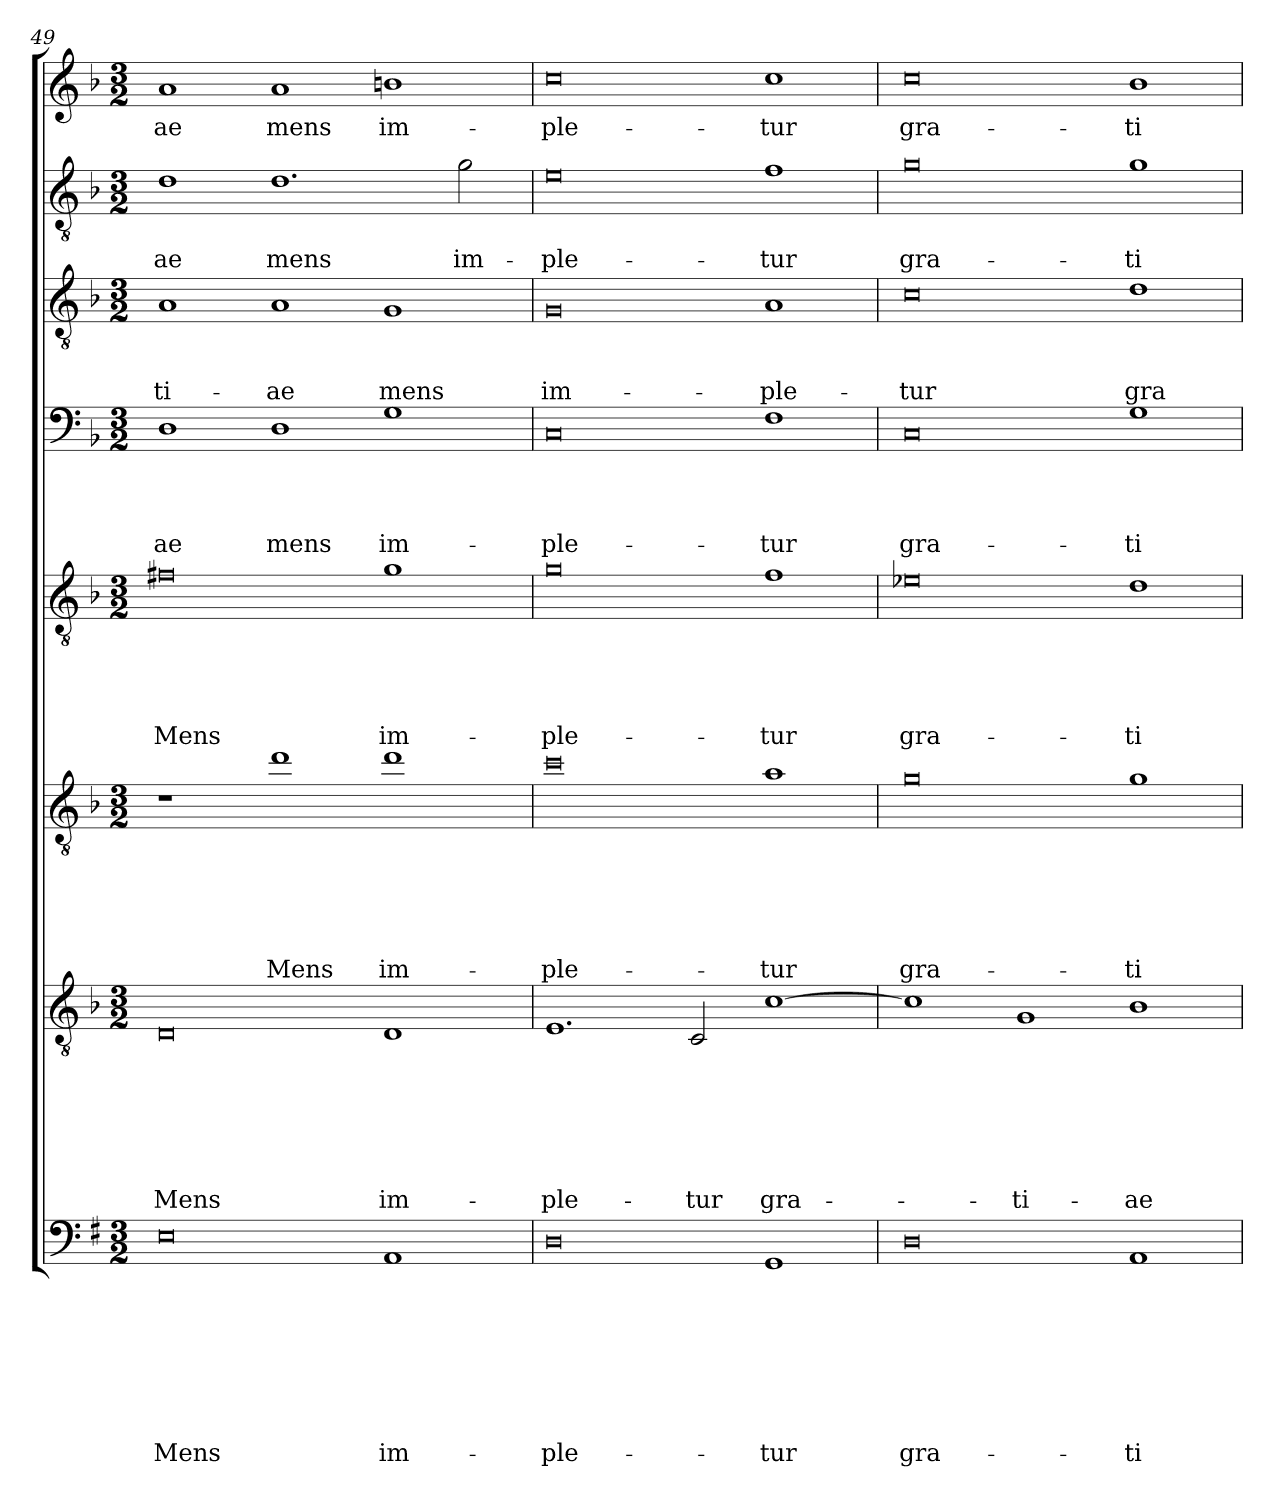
**kern	**text	**text	**text	**text	**text	**text	**text	**text	**kern	**text	**text	**text	**text	**text	**text	**text	**kern	**text	**text	**text	**text	**text	**text	**kern	**text	**text	**text	**text	**text	**kern	**text	**text	**text	**text	**kern	**text	**text	**text	**kern	**text	**text	**kern	**text
*part8	*part8	*part8	*part8	*part8	*part8	*part8	*part8	*part8	*part7	*part7	*part7	*part7	*part7	*part7	*part7	*part7	*part6	*part6	*part6	*part6	*part6	*part6	*part6	*part5	*part5	*part5	*part5	*part5	*part5	*part4	*part4	*part4	*part4	*part4	*part3	*part3	*part3	*part3	*part2	*part2	*part2	*part1	*part1
*staff8	*staff8	*staff8	*staff8	*staff8	*staff8	*staff8	*staff8	*staff8	*staff7	*staff7	*staff7	*staff7	*staff7	*staff7	*staff7	*staff7	*staff6	*staff6	*staff6	*staff6	*staff6	*staff6	*staff6	*staff5	*staff5	*staff5	*staff5	*staff5	*staff5	*staff4	*staff4	*staff4	*staff4	*staff4	*staff3	*staff3	*staff3	*staff3	*staff2	*staff2	*staff2	*staff1	*staff1
*clefF4	*	*	*	*	*	*	*	*	*clefGv2	*	*	*	*	*	*	*	*clefGv2	*	*	*	*	*	*	*clefGv2	*	*	*	*	*	*clefF4	*	*	*	*	*clefGv2	*	*	*	*clefGv2	*	*	*clefG2	*
*ITrd1c2	*	*	*	*	*	*	*	*	*	*	*	*	*	*	*	*	*ITrd8c14	*	*	*	*	*	*	*	*	*	*	*	*	*	*	*	*	*	*	*	*	*	*	*	*	*	*
*k[b-]	*	*	*	*	*	*	*	*	*k[b-]	*	*	*	*	*	*	*	*k[b-]	*	*	*	*	*	*	*k[b-]	*	*	*	*	*	*k[b-]	*	*	*	*	*k[b-]	*	*	*	*k[b-]	*	*	*k[b-]	*
*d:	*	*	*	*	*	*	*	*	*d:	*	*	*	*	*	*	*	*d:	*	*	*	*	*	*	*d:	*	*	*	*	*	*d:	*	*	*	*	*d:	*	*	*	*d:	*	*	*d:	*
*M3/2	*	*	*	*	*	*	*	*	*M3/2	*	*	*	*	*	*	*	*M3/2	*	*	*	*	*	*	*M3/2	*	*	*	*	*	*M3/2	*	*	*	*	*M3/2	*	*	*	*M3/2	*	*	*M3/2	*
=49	=49	=49	=49	=49	=49	=49	=49	=49	=49	=49	=49	=49	=49	=49	=49	=49	=49	=49	=49	=49	=49	=49	=49	=49	=49	=49	=49	=49	=49	=49	=49	=49	=49	=49	=49	=49	=49	=49	=49	=49	=49	=49	=49
!	!	!	!	!	!	!	!	!LO:LY:b	!	!	!	!	!	!	!	!LO:LY:b	!	!	!	!	!	!	!	!	!	!	!	!	!LO:LY:b	!	!	!	!	!LO:LY:b	!	!	!	!LO:LY:b	!	!	!LO:LY:b	!	!LO:LY:b
0D	.	.	.	.	.	.	.	Mens	0D	.	.	.	.	.	.	Mens	1r	.	.	.	.	.	.	0f#X	.	.	.	.	Mens	1D	.	.	.	-ae	1A	.	.	-ti-	1d	.	-ae	1a	-ae
!	!	!	!	!	!	!	!	!	!	!	!	!	!	!	!	!	!	!	!	!	!	!	!LO:LY:b	!	!	!	!	!	!	!	!	!	!	!LO:LY:b	!	!	!	!LO:LY:b	!	!	!LO:LY:b	!	!LO:LY:b
.	.	.	.	.	.	.	.	.	.	.	.	.	.	.	.	.	1d	.	.	.	.	.	Mens	.	.	.	.	.	.	1D	.	.	.	mens	1A	.	.	-ae	1.d	.	mens	1a	mens
!	!	!	!	!	!	!	!	!LO:LY:b	!	!	!	!	!	!	!	!LO:LY:b	!	!	!	!	!	!	!LO:LY:b	!	!	!	!	!	!LO:LY:b	!	!	!	!	!LO:LY:b	!	!	!	!LO:LY:b	!	!	!	!	!LO:LY:b
1GG	.	.	.	.	.	.	.	im-	1D	.	.	.	.	.	.	im-	1d	.	.	.	.	.	im-	1g	.	.	.	.	im-	1G	.	.	.	im-	1G	.	.	mens	.	.	.	1bn	im-
!	!	!	!	!	!	!	!	!	!	!	!	!	!	!	!	!	!	!	!	!	!	!	!	!	!	!	!	!	!	!	!	!	!	!	!	!	!	!	!	!	!LO:LY:b	!	!
.	.	.	.	.	.	.	.	.	.	.	.	.	.	.	.	.	.	.	.	.	.	.	.	.	.	.	.	.	.	.	.	.	.	.	.	.	.	.	2g\	.	im-	.	.
=50	=50	=50	=50	=50	=50	=50	=50	=50	=50	=50	=50	=50	=50	=50	=50	=50	=50	=50	=50	=50	=50	=50	=50	=50	=50	=50	=50	=50	=50	=50	=50	=50	=50	=50	=50	=50	=50	=50	=50	=50	=50	=50	=50
!	!	!	!	!	!	!	!	!LO:LY:b	!	!	!	!	!	!	!	!LO:LY:b	!	!	!	!	!	!	!LO:LY:b	!	!	!	!	!	!LO:LY:b	!	!	!	!	!LO:LY:b	!	!	!	!LO:LY:b	!	!	!LO:LY:b	!	!LO:LY:b
0C	.	.	.	.	.	.	.	-ple-	1.E	.	.	.	.	.	.	-ple-	0c	.	.	.	.	.	-ple-	0g	.	.	.	.	-ple-	0C	.	.	.	-ple-	0G	.	.	im-	0e	.	-ple-	0cc	-ple-
!	!	!	!	!	!	!	!	!	!	!	!	!	!	!	!	!LO:LY:b	!	!	!	!	!	!	!	!	!	!	!	!	!	!	!	!	!	!	!	!	!	!	!	!	!	!	!
.	.	.	.	.	.	.	.	.	2C/	.	.	.	.	.	.	-tur	.	.	.	.	.	.	.	.	.	.	.	.	.	.	.	.	.	.	.	.	.	.	.	.	.	.	.
!	!	!	!	!	!	!	!	!LO:LY:b	!	!	!	!	!	!	!	!LO:LY:b	!	!	!	!	!	!	!LO:LY:b	!	!	!	!	!	!LO:LY:b	!	!	!	!	!LO:LY:b	!	!	!	!LO:LY:b	!	!	!LO:LY:b	!	!LO:LY:b
1FF	.	.	.	.	.	.	.	-tur	[1c	.	.	.	.	.	.	gra-	1A	.	.	.	.	.	-tur	1f	.	.	.	.	-tur	1F	.	.	.	-tur	1A	.	.	-ple-	1f	.	-tur	1cc	-tur
=51	=51	=51	=51	=51	=51	=51	=51	=51	=51	=51	=51	=51	=51	=51	=51	=51	=51	=51	=51	=51	=51	=51	=51	=51	=51	=51	=51	=51	=51	=51	=51	=51	=51	=51	=51	=51	=51	=51	=51	=51	=51	=51	=51
!	!	!	!	!	!	!	!	!LO:LY:b	!	!	!	!	!	!	!	!	!	!	!	!	!	!	!LO:LY:b	!	!	!	!	!	!LO:LY:b	!	!	!	!	!LO:LY:b	!	!	!	!LO:LY:b	!	!	!LO:LY:b	!	!LO:LY:b
0C	.	.	.	.	.	.	.	gra-	1c]	.	.	.	.	.	.	.	0G	.	.	.	.	.	gra-	0e-X	.	.	.	.	gra-	0C	.	.	.	gra-	0c	.	.	-tur	0g	.	gra-	0cc	gra-
!	!	!	!	!	!	!	!	!	!	!	!	!	!	!	!	!LO:LY:b	!	!	!	!	!	!	!	!	!	!	!	!	!	!	!	!	!	!	!	!	!	!	!	!	!	!	!
.	.	.	.	.	.	.	.	.	1G	.	.	.	.	.	.	-ti-	.	.	.	.	.	.	.	.	.	.	.	.	.	.	.	.	.	.	.	.	.	.	.	.	.	.	.
!	!	!	!	!	!	!	!	!LO:LY:b	!	!	!	!	!	!	!	!LO:LY:b	!	!	!	!	!	!	!LO:LY:b	!	!	!	!	!	!LO:LY:b	!	!	!	!	!LO:LY:b	!	!	!	!LO:LY:b	!	!	!LO:LY:b	!	!LO:LY:b
1GG	.	.	.	.	.	.	.	-ti-	1B-	.	.	.	.	.	.	-ae	1G	.	.	.	.	.	-ti-	1d	.	.	.	.	-ti-	1G	.	.	.	-ti-	1d	.	.	gra-	1g	.	-ti-	1b-	-ti-
=	=	=	=	=	=	=	=	=	=	=	=	=	=	=	=	=	=	=	=	=	=	=	=	=	=	=	=	=	=	=	=	=	=	=	=	=	=	=	=	=	=	=	=
*-	*-	*-	*-	*-	*-	*-	*-	*-	*-	*-	*-	*-	*-	*-	*-	*-	*-	*-	*-	*-	*-	*-	*-	*-	*-	*-	*-	*-	*-	*-	*-	*-	*-	*-	*-	*-	*-	*-	*-	*-	*-	*-	*-
